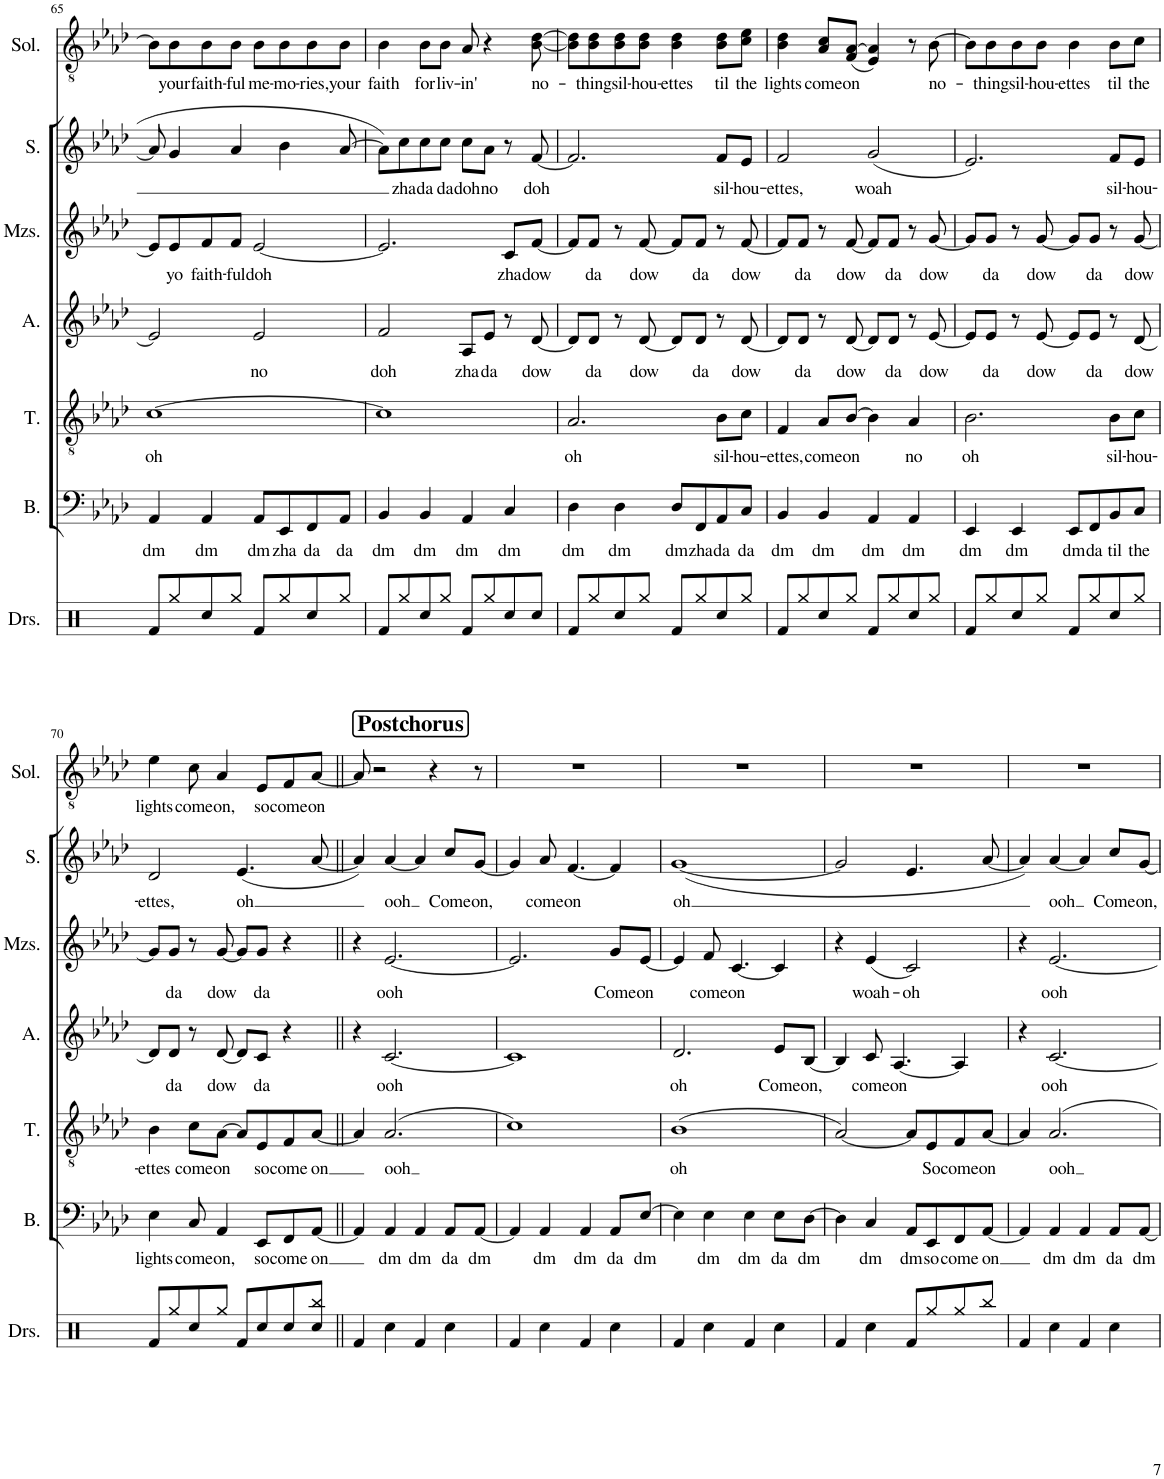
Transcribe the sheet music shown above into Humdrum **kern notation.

**kern	**text	**kern	**text	**kern	**text	**kern	**text	**kern	**text	**kern	**text
*part6	*part6	*part5	*part5	*part4	*part4	*part3	*part3	*part2	*part2	*part1	*part1
*staff6	*staff6	*staff5	*staff5	*staff4	*staff4	*staff3	*staff3	*staff2	*staff2	*staff1	*staff1
*I"Bass	*	*I"Tenor	*	*I"Alto	*	*I"Mezzo-soprano	*	*I"Soprano	*	*I"Solo	*
*I'B.	*	*I'T.	*	*I'A.	*	*I'Mzs.	*	*I'S.	*	*I'Sol.	*
!!LO:PB:g=z
*clefF4	*	*clefGv2	*	*clefG2	*	*clefG2	*	*clefG2	*	*clefGv2	*
*k[b-e-a-d-]	*	*k[b-e-a-d-]	*	*k[b-e-a-d-]	*	*k[b-e-a-d-]	*	*k[b-e-a-d-]	*	*k[b-e-a-d-]	*
*M4/4	*	*M4/4	*	*M4/4	*	*M4/4	*	*M4/4	*	*M4/4	*
=65	=65	=65	=65	=65	=65	=65	=65	=65	=65	=65	=65
!	!LO:LY:b	!	!LO:LY:b	!	!	!	!	!	!	!	!
4AA-/	dm	[1c	oh	2e-/]	.	8e-/L]	.	8a-/]	.	8B-\L]	.
!	!	!	!	!	!	!	!LO:LY:b	!	!	!	!LO:LY:b
.	.	.	.	.	.	8e-/	yo	4g/	.	8B-\	your
!	!LO:LY:b	!	!	!	!	!	!LO:LY:b	!	!	!	!LO:LY:b
4AA-/	dm	.	.	.	.	8f/	faith-	.	.	8B-\	faith-
!	!	!	!	!	!	!	!LO:LY:b	!	!	!	!LO:LY:b
.	.	.	.	.	.	8f/J	-ful	4a-/	.	8B-\J	-ful
!	!LO:LY:b	!	!	!	!LO:LY:b	!	!LO:LY:b	!	!	!	!LO:LY:b
8AA-/L	dm	.	.	2e-/	no	[2e-/	doh	.	.	8B-\L	me-
!	!LO:LY:b	!	!	!	!	!	!	!	!	!	!LO:LY:b
8EE-/	zha	.	.	.	.	.	.	4b-\	.	8B-\	-mo-
!	!LO:LY:b	!	!	!	!	!	!	!	!	!	!LO:LY:b
8FF/	da	.	.	.	.	.	.	.	.	8B-\	-ries,
!	!LO:LY:b	!	!	!	!	!	!	!	!	!	!LO:LY:b
8AA-/J	da	.	.	.	.	.	.	[8a-/	.	8B-\J	your
=66	=66	=66	=66	=66	=66	=66	=66	=66	=66	=66	=66
!	!LO:LY:b	!	!	!	!LO:LY:b	!	!	!	!	!	!LO:LY:b
4BB-/	dm	1c]	.	2f/	doh	2.e-/]	.	8a-\L]	.	4B-\	faith
!	!	!	!	!	!	!	!	!	!LO:LY:b	!	!
.	.	.	.	.	.	.	.	8cc\	zha	.	.
!	!LO:LY:b	!	!	!	!	!	!	!	!LO:LY:b	!	!LO:LY:b
4BB-/	dm	.	.	.	.	.	.	8cc\	da	8B-\L	for
!	!	!	!	!	!	!	!	!	!LO:LY:b	!	!LO:LY:b
.	.	.	.	.	.	.	.	8cc\J	da	8B-\J	liv-
!	!LO:LY:b	!	!	!	!LO:LY:b	!	!	!	!LO:LY:b	!	!LO:LY:b
4AA-/	dm	.	.	8A-/L	zha	.	.	8cc\L	doh	8A-/	-in'
!	!	!	!	!	!LO:LY:b	!	!	!	!LO:LY:b	!	!
.	.	.	.	8e-/J	da	.	.	8a-\J	no	4r	.
!	!LO:LY:b	!	!	!	!	!	!LO:LY:b	!	!	!	!
4C/	dm	.	.	8r	.	8c/L	zha	8r	.	.	.
!	!	!	!	!	!LO:LY:b	!	!LO:LY:b	!	!LO:LY:b	!	!LO:LY:b
.	.	.	.	[8d-/	dow	[8f/J	dow	[8f/	doh	[8B-\ [8d-\	no-
=67	=67	=67	=67	=67	=67	=67	=67	=67	=67	=67	=67
!	!LO:LY:b	!	!LO:LY:b	!	!	!	!	!	!	!	!
4D-\	dm	2.A-/	oh	8d-/L]	.	8f/L]	.	2.f/]	.	8B-\] 8d-\]L	.
!	!	!	!	!	!LO:LY:b	!	!LO:LY:b	!	!	!	!LO:LY:b
.	.	.	.	8d-/J	da	8f/J	da	.	.	8B-\ 8d-\	-thing
!	!LO:LY:b	!	!	!	!	!	!	!	!	!	!LO:LY:b
4D-\	dm	.	.	8r	.	8r	.	.	.	8B-\ 8d-\	sil-
!	!	!	!	!	!LO:LY:b	!	!LO:LY:b	!	!	!	!LO:LY:b
.	.	.	.	[8d-/	dow	[8f/	dow	.	.	8B-\ 8d-\J	-hou-
!	!LO:LY:b	!	!	!	!	!	!	!	!	!	!LO:LY:b
8D-/L	dm	.	.	8d-/L]	.	8f/L]	.	.	.	4B-\ 4d-\	-ettes
!	!LO:LY:b	!	!	!	!LO:LY:b	!	!LO:LY:b	!	!	!	!
8FF/	zha	.	.	8d-/J	da	8f/J	da	.	.	.	.
!	!LO:LY:b	!	!LO:LY:b	!	!	!	!	!	!LO:LY:b	!	!LO:LY:b
8AA-/	da	8B-\L	sil-	8r	.	8r	.	8f/L	sil-	8B-\ 8d-\L	til
!	!LO:LY:b	!	!LO:LY:b	!	!LO:LY:b	!	!LO:LY:b	!	!LO:LY:b	!	!LO:LY:b
8C/J	da	8c\J	-hou-	[8d-/	dow	[8f/	dow	8e-/J	-hou-	8c\ 8e-\J	the
=68	=68	=68	=68	=68	=68	=68	=68	=68	=68	=68	=68
!	!LO:LY:b	!	!LO:LY:b	!	!	!	!	!	!LO:LY:b	!	!LO:LY:b
4BB-/	dm	4F/	-ettes,	8d-/L]	.	8f/L]	.	2f/	-ettes,	4B-\ 4d-\	lights
!	!	!	!	!	!LO:LY:b	!	!LO:LY:b	!	!	!	!
.	.	.	.	8d-/J	da	8f/J	da	.	.	.	.
!	!LO:LY:b	!	!LO:LY:b	!	!	!	!	!	!	!	!LO:LY:b
4BB-/	dm	8A-/L	come	8r	.	8r	.	.	.	8A-/ 8c/L	come
!	!	!	!LO:LY:b	!	!LO:LY:b	!	!LO:LY:b	!	!	!	!LO:LY:b
.	.	[8B-/J	on	[8d-/	dow	[8f/	dow	.	.	(8F/ [8A-/J	on
!	!LO:LY:b	!	!	!	!	!	!	!	!LO:LY:b	!	!
4AA-/	dm	4B-\]	.	8d-/L]	.	8f/L]	.	(2g/	woah	4E-/ 4A-/])	.
!	!	!	!	!	!LO:LY:b	!	!LO:LY:b	!	!	!	!
.	.	.	.	8d-/J	da	8f/J	da	.	.	.	.
!	!LO:LY:b	!	!LO:LY:b	!	!	!	!	!	!	!	!
4AA-/	dm	4A-/	no	8r	.	8r	.	.	.	8r	.
!	!	!	!	!	!LO:LY:b	!	!LO:LY:b	!	!	!	!LO:LY:b
.	.	.	.	[8e-/	dow	[8g/	dow	.	.	[8B-\	no-
=69	=69	=69	=69	=69	=69	=69	=69	=69	=69	=69	=69
!	!LO:LY:b	!	!LO:LY:b	!	!	!	!	!	!	!	!
4EE-/	dm	2.B-\	oh	8e-/L]	.	8g/L]	.	2.e-/)	.	8B-\L]	.
!	!	!	!	!	!LO:LY:b	!	!LO:LY:b	!	!	!	!LO:LY:b
.	.	.	.	8e-/J	da	8g/J	da	.	.	8B-\	-thing
!	!LO:LY:b	!	!	!	!	!	!	!	!	!	!LO:LY:b
4EE-/	dm	.	.	8r	.	8r	.	.	.	8B-\	sil-
!	!	!	!	!	!LO:LY:b	!	!LO:LY:b	!	!	!	!LO:LY:b
.	.	.	.	[8e-/	dow	[8g/	dow	.	.	8B-\J	-hou-
!	!LO:LY:b	!	!	!	!	!	!	!	!	!	!LO:LY:b
8EE-/L	dm	.	.	8e-/L]	.	8g/L]	.	.	.	4B-\	-ettes
!	!LO:LY:b	!	!	!	!LO:LY:b	!	!LO:LY:b	!	!	!	!
8FF/	da	.	.	8e-/J	da	8g/J	da	.	.	.	.
!	!LO:LY:b	!	!LO:LY:b	!	!	!	!	!	!LO:LY:b	!	!LO:LY:b
8BB-/	til	8B-\L	sil-	8r	.	8r	.	8f/L	sil-	8B-\L	til
!	!LO:LY:b	!	!LO:LY:b	!	!LO:LY:b	!	!LO:LY:b	!	!LO:LY:b	!	!LO:LY:b
8C/J	the	8c\J	-hou-	[8d-/	dow	[8g/	dow	8e-/J	-hou-	8c\J	the
!!LO:LB:g=z
=70	=70	=70	=70	=70	=70	=70	=70	=70	=70	=70	=70
!	!LO:LY:b	!	!LO:LY:b	!	!	!	!	!	!LO:LY:b	!	!LO:LY:b
4E-\	lights	4B-\	-ettes	8d-/L]	.	8g/L]	.	2d-/	-ettes,	4e-\	lights
!	!	!	!	!	!LO:LY:b	!	!LO:LY:b	!	!	!	!
.	.	.	.	8d-/J	da	8g/J	da	.	.	.	.
!	!LO:LY:b	!	!LO:LY:b	!	!	!	!	!	!	!	!LO:LY:b
8C/	come	8c\L	come	8r	.	8r	.	.	.	8c\	come
!	!LO:LY:b	!	!LO:LY:b	!	!LO:LY:b	!	!LO:LY:b	!	!	!	!LO:LY:b
4AA-/	on,	[8A-\J	on	[8d-/	dow	[8g/	dow	.	.	4A-/	on,
!	!	!	!	!	!	!	!	!	!LO:LY:b	!	!
.	.	8A-/L]	.	8d-/L]	.	8g/L]	.	(4.e-/	oh	.	.
!	!LO:LY:b	!	!LO:LY:b	!	!LO:LY:b	!	!LO:LY:b	!	!	!	!LO:LY:b
8EE-/L	so	8E-/	so	8c/J	da	8g/J	da	.	.	8E-/L	so
!	!LO:LY:b	!	!LO:LY:b	!	!	!	!	!	!	!	!LO:LY:b
8FF/	come	8F/	come	4r	.	4r	.	.	.	8F/	come
!	!LO:LY:b	!	!LO:LY:b	!	!	!	!	!	!	!	!LO:LY:b
[8AA-/J	on	[8A-/J	on	.	.	.	.	[8a-/	.	[8A-/J	on
=71||	=71||	=71||	=71||	=71||	=71||	=71||	=71||	=71||	=71||	=71||	=71||
!	!	!	!	!	!	!	!	!	!	!LO:TX:a:B:t=Postchorus	!
4AA-/]	.	4A-/]	.	4r	.	4r	.	4a-/])	.	8A-/]	.
.	.	.	.	.	.	.	.	.	.	2r	.
!	!LO:LY:b	!	!LO:LY:b	!	!LO:LY:b	!	!LO:LY:b	!	!LO:LY:b	!	!
4AA-/	dm	(2.A-/	ooh	[2.c/	ooh	[2.e-/	ooh	[4a-/	ooh	.	.
!	!LO:LY:b	!	!	!	!	!	!	!	!	!	!
4AA-/	dm	.	.	.	.	.	.	4a-/]	.	.	.
.	.	.	.	.	.	.	.	.	.	4r	.
!	!LO:LY:b	!	!	!	!	!	!	!	!LO:LY:b	!	!
8AA-/L	da	.	.	.	.	.	.	8cc/L	Come	.	.
!	!LO:LY:b	!	!	!	!	!	!	!	!LO:LY:b	!	!
[8AA-/J	dm	.	.	.	.	.	.	[8g/J	on,	8r	.
=72	=72	=72	=72	=72	=72	=72	=72	=72	=72	=72	=72
4AA-/]	.	1c)	.	1c]	.	2.e-/]	.	4g/]	.	1r	.
!	!LO:LY:b	!	!	!	!	!	!	!	!LO:LY:b	!	!
4AA-/	dm	.	.	.	.	.	.	8a-/	come	.	.
!	!	!	!	!	!	!	!	!	!LO:LY:b	!	!
.	.	.	.	.	.	.	.	[4.f/	on	.	.
!	!LO:LY:b	!	!	!	!	!	!	!	!	!	!
4AA-/	dm	.	.	.	.	.	.	.	.	.	.
!	!LO:LY:b	!	!	!	!	!	!LO:LY:b	!	!	!	!
8AA-/L	da	.	.	.	.	8g/L	Come	4f/]	.	.	.
!	!LO:LY:b	!	!	!	!	!	!LO:LY:b	!	!	!	!
[8E-/J	dm	.	.	.	.	[8e-/J	on	.	.	.	.
=73	=73	=73	=73	=73	=73	=73	=73	=73	=73	=73	=73
!	!	!	!LO:LY:b	!	!LO:LY:b	!	!	!	!LO:LY:b	!	!
4E-\]	.	(1B-	oh	2.d-/	oh	4e-/]	.	([1g	oh	1r	.
!	!LO:LY:b	!	!	!	!	!	!LO:LY:b	!	!	!	!
4E-\	dm	.	.	.	.	8f/	come	.	.	.	.
!	!	!	!	!	!	!	!LO:LY:b	!	!	!	!
.	.	.	.	.	.	[4.c/	on	.	.	.	.
!	!LO:LY:b	!	!	!	!	!	!	!	!	!	!
4E-\	dm	.	.	.	.	.	.	.	.	.	.
!	!LO:LY:b	!	!	!	!LO:LY:b	!	!	!	!	!	!
8E-\L	da	.	.	8e-/L	Come	4c/]	.	.	.	.	.
!	!LO:LY:b	!	!	!	!LO:LY:b	!	!	!	!	!	!
[8D-\J	dm	.	.	[8B-/J	on,	.	.	.	.	.	.
=74	=74	=74	=74	=74	=74	=74	=74	=74	=74	=74	=74
4D-\]	.	[2A-/)	.	4B-/]	.	4r	.	2g/]	.	1r	.
!	!LO:LY:b	!	!	!	!LO:LY:b	!	!LO:LY:b	!	!	!	!
4C/	dm	.	.	8c/	come	(4e-/	woah-	.	.	.	.
!	!	!	!	!	!LO:LY:b	!	!	!	!	!	!
.	.	.	.	[4.A-/	on	.	.	.	.	.	.
!	!LO:LY:b	!	!	!	!	!	!LO:LY:b	!	!	!	!
8AA-/L	dm	8A-/L]	.	.	.	2c/)	-oh	4.e-/	.	.	.
!	!LO:LY:b	!	!LO:LY:b	!	!	!	!	!	!	!	!
8EE-/	so	8E-/	So	.	.	.	.	.	.	.	.
!	!LO:LY:b	!	!LO:LY:b	!	!	!	!	!	!	!	!
8FF/	come	8F/	come	4A-/]	.	.	.	.	.	.	.
!	!LO:LY:b	!	!LO:LY:b	!	!	!	!	!	!	!	!
[8AA-/J	on	[8A-/J	on	.	.	.	.	[8a-/	.	.	.
=75	=75	=75	=75	=75	=75	=75	=75	=75	=75	=75	=75
4AA-/]	.	4A-/]	.	4r	.	4r	.	4a-/])	.	1r	.
!	!LO:LY:b	!	!LO:LY:b	!	!LO:LY:b	!	!LO:LY:b	!	!LO:LY:b	!	!
4AA-/	dm	2.A-/	ooh	[2.c/	ooh	[2.e-/	ooh	[4a-/	ooh	.	.
!	!LO:LY:b	!	!	!	!	!	!	!	!	!	!
4AA-/	dm	.	.	.	.	.	.	4a-/]	.	.	.
!	!LO:LY:b	!	!	!	!	!	!	!	!LO:LY:b	!	!
8AA-/L	da	.	.	.	.	.	.	8cc/L	Come	.	.
!	!LO:LY:b	!	!	!	!	!	!	!	!LO:LY:b	!	!
[8AA-/J	dm	.	.	.	.	.	.	[8g/J	on,	.	.
=	=	=	=	=	=	=	=	=	=	=	=
*-	*-	*-	*-	*-	*-	*-	*-	*-	*-	*-	*-
